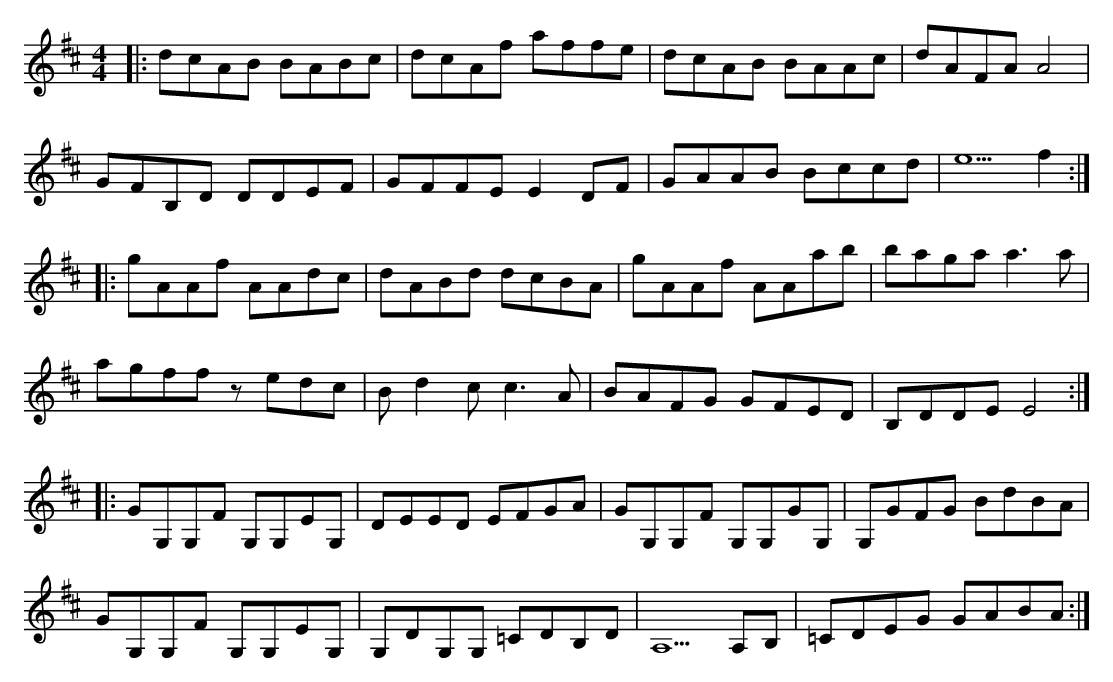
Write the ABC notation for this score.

X:1
M:4/4
K:D
|: dcAB BABc| dcAf affe| dcAB BAAc|dAFA A4|
 GFB,D DDEF|GFFE E2 DF|GAAB Bccd|e5 f2:|
|:gAAf AAdc|dABd dcBA|gAAf AAab|baga a3 a|
agff zedc|B d2 c c3 A|BAFG GFED|B,DDE E4:|
|:GG,G,F G,G,EG,|DEED EFGA|GG,G,F G,G,GG,|G,GFG BdBA|
GG,G,F G,G,EG,|G,DG,G, =CDB,D|A,5 A,B,|=CDEG GABA:|
